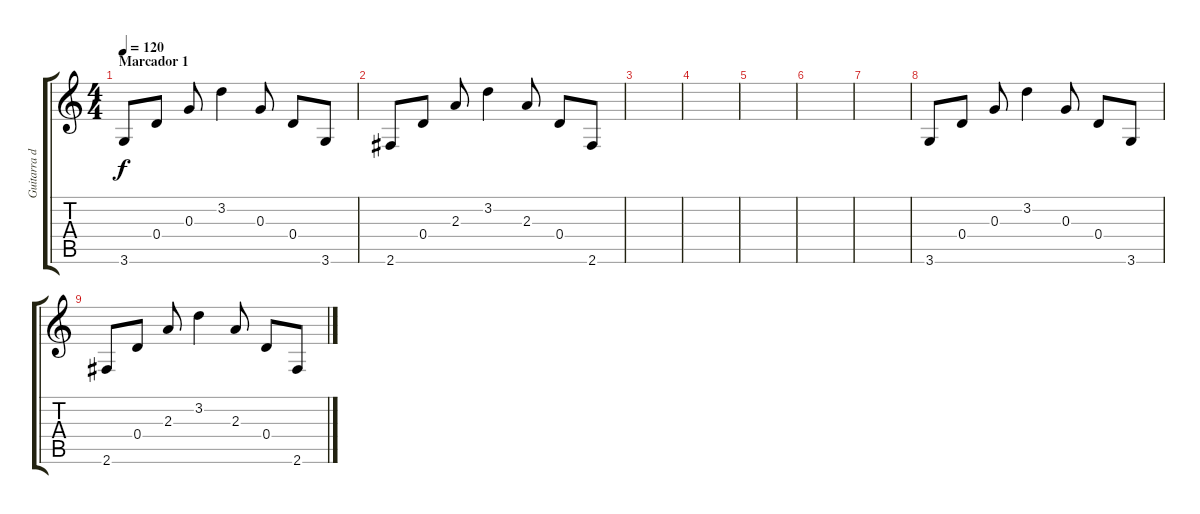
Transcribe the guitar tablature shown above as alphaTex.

\track ("Guitarra dedilhado" "Guitarra d") {instrument electricguitarclean}
\staff {score tabs}
\tuning (E4 B3 G3 D3 A2 E2) {hide}
\ts (4 4)
\section ("" "Marcador 1")
\tempo 120
\clef g2
\ks c
3.6.8{dy f volume 8} 0.4.8 0.3.8 3.2.4 0.3.8 0.4.8 3.6.8 |
2.6.8 0.4.8 2.3.8 3.2.4 2.3.8 0.4.8 2.6.8 |
|
|
|
|
|
3.6.8 0.4.8 0.3.8 3.2.4 0.3.8 0.4.8 3.6.8 |
2.6.8 0.4.8 2.3.8 3.2.4 2.3.8 0.4.8 2.6.8
